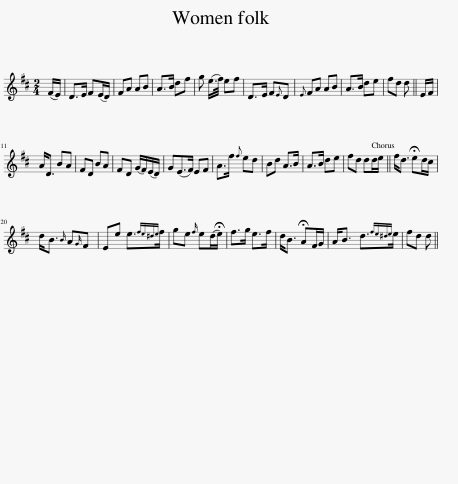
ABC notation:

X:1
L:1/8
M:2/4
I:linebreak $
K:D
V:1 treble
V:1
 (F/E/) | D>E F(E/D/) | FA AB | A>B df | g (e/>f/) ef | %5
 D>E F{E}D |{E} FA AB | A>B de | fd d || E/F/ |$ %10
 A<D BA | FD BA | FD (G/F/)(E/D/) | G(E>F) EF | A>f{f} ed | %15
 Bd A>B | A>B de | fd dd/e/ || f<d !fermata!ed/c/ |$ d<B{B} A{G}F | %20
 Ee e3/2{fe^de}f/ | ge{f} e(d/!fermata!e/) | f>g e>f | d<B !fermata!AF/G/ | A<B d3/2{fe^de}e/ | %25
 fd d || %26
